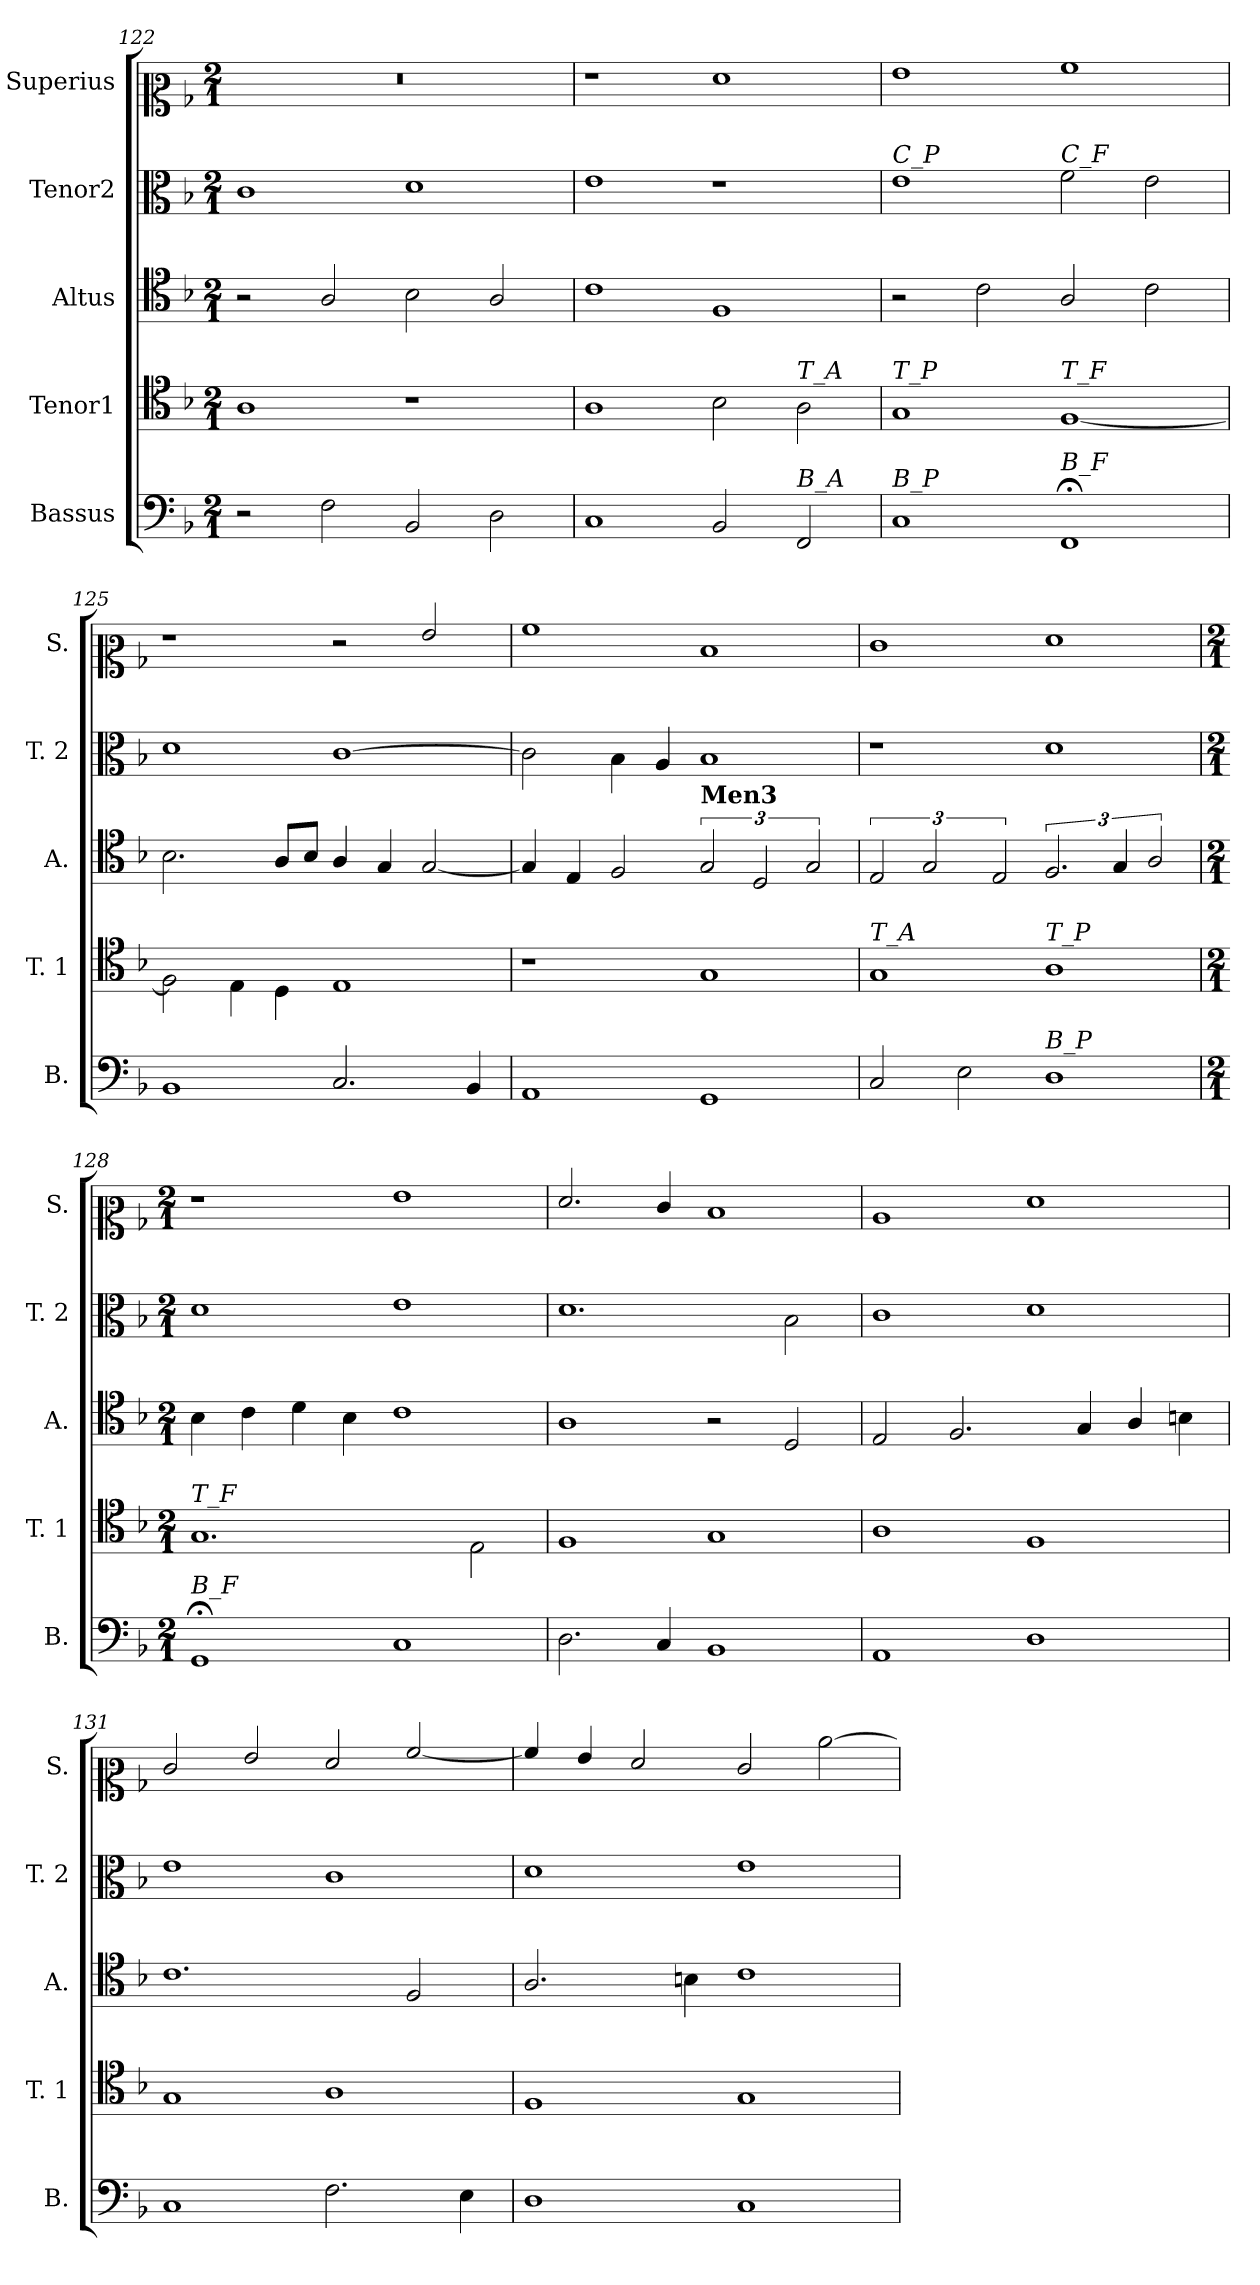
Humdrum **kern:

**kern	**kern	**kern	**kern	**kern
*part5	*part4	*part3	*part2	*part1
*staff5	*staff4	*staff3	*staff2	*staff1
*I"Bassus	*I"Tenor1	*I"Altus	*I"Tenor2	*I"Superius
*I'B.	*I'T. 1	*I'A.	*I'T. 2	*I'S.
*clefF4	*clefC4	*clefC4	*clefC3	*clefC2
*	*	*ITrd1c2	*	*
*k[b-]	*k[b-]	*k[b-e-a-]	*k[b-]	*k[b-]
*F:	*F:	*E-:	*F:	*F:
*M2/1	*M2/1	*M2/1	*M2/1	*M2/1
=122	=122	=122	=122	=122
2r	1A	2r	1c	0r
2F\	.	2G/	.	.
2BB-/	1r	2A-\	1d	.
2D\	.	2G/	.	.
=123	=123	=123	=123	=123
1C	1A	1B-	1e	1r
2BB-/	2B-\	1E-	1r	1f
!	!LO:TX:a:i:t=T_A	!	!	!
!LO:TX:a:i:t=B_A	!	!	!	!
2FF/	2A\	.	.	.
=124	=124	=124	=124	=124
!	!	!	!LO:TX:a:i:t=C_P	!
!	!LO:TX:a:i:t=T_P	!	!	!
!LO:TX:a:i:t=B_P	!	!	!	!
1C	1G	2r	1e	1g
.	.	2B-\	.	.
!	!	!	!LO:TX:a:i:t=C_F	!
!	!LO:TX:a:i:t=T_F	!	!	!
!LO:TX:a:i:t=B_F	!	!	!	!
1FF;<	[1F	2G/	2f\	1a
.	.	2B-\	2e\	.
!!LO:PB:g=z
=125	=125	=125	=125	=125
1BB-	2F\]	2.A-\	1d	1r
.	4E\	.	.	.
.	4D\	8G/L	.	.
.	.	8A-/J	.	.
2.C/	1E	4G/	[1c	2r
.	.	4F/	.	.
.	.	[2F/	.	2g/
4BB-/	.	.	.	.
=126	=126	=126	=126	=126
1AA	1r	4F/]	2c\]	1a
.	.	4D/	.	.
.	.	2E-/	4B-\	.
.	.	.	4A/	.
!	!	!LO:TX:a:B:t=Men3	!	!
1GG	1G	3F/	1B-	1d
.	.	3C/	.	.
.	.	3F/	.	.
=127	=127	=127	=127	=127
!	!LO:TX:a:i:t=T_A	!	!	!
2C/	1G	3D/	1r	1e
.	.	3F/	.	.
2E\	.	.	.	.
.	.	3D/	.	.
!	!LO:TX:a:i:t=T_P	!	!	!
!LO:TX:a:i:t=B_P	!	!	!	!
1D	1A	3.E-/	1d	1f
.	.	6F/	.	.
.	.	3G/	.	.
=128	=128	=128	=128	=128
*M2/1	*M2/1	*M2/1	*M2/1	*M2/1
!	!LO:TX:a:i:t=T_F	!	!	!
!LO:TX:a:i:t=B_F	!	!	!	!
1GG;<	1.G	4A-\	1d	1r
.	.	4B-\	.	.
.	.	4c\	.	.
.	.	4A-\	.	.
1C	.	1B-	1e	1g
.	2E\	.	.	.
=129	=129	=129	=129	=129
2.D\	1F	1G	1.d	2.f/
4C/	.	.	.	4e/
1BB-	1G	2r	.	1d
.	.	2C/	2B-\	.
=130	=130	=130	=130	=130
1AA	1A	2D/	1c	1c
.	.	2.E-/	.	.
1D	1F	.	1d	1f
.	.	4F/	.	.
.	.	4G/	.	.
.	.	4An\	.	.
!!LO:LB:g=z
=131	=131	=131	=131	=131
1C	1G	1.B-	1e	2e/
.	.	.	.	2g/
2.F\	1A	.	1c	2f/
.	.	2E-/	.	[2a/
4E\	.	.	.	.
=132	=132	=132	=132	=132
1D	1F	2.G/	1d	4a/]
.	.	.	.	4g/
.	.	.	.	2f/
.	.	4An\	.	.
1C	1G	1B-	1e	2e/
.	.	.	.	[2cc\
=	=	=	=	=
*-	*-	*-	*-	*-
